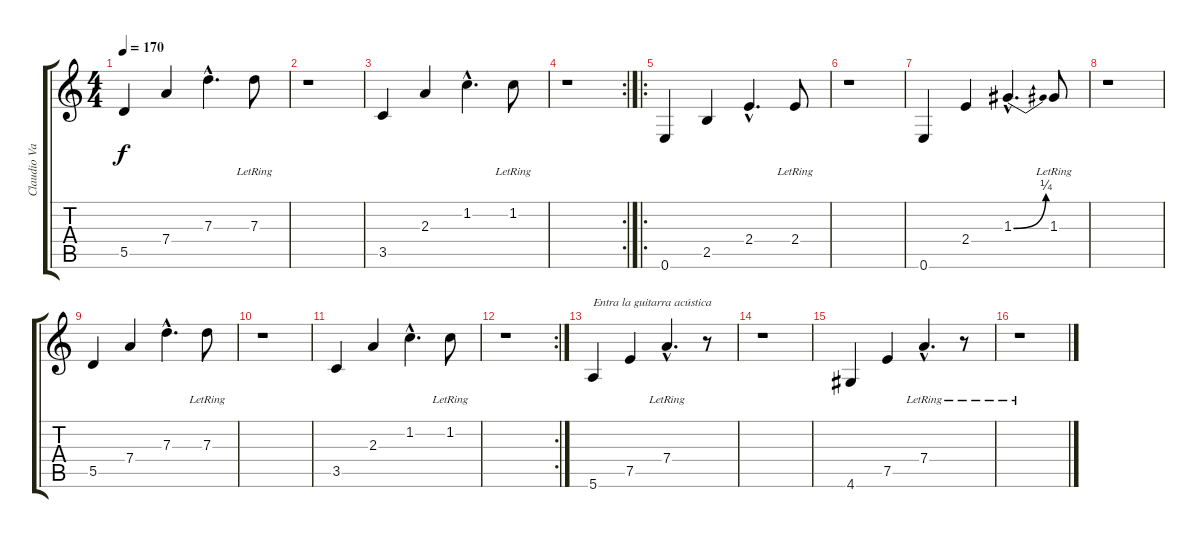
\track ("Claudio Valenzuela (distorción)" "Claudio Va") {instrument distortionguitar}
\staff {score tabs}
\tuning (E4 B3 G3 D3 A2 E2) {hide}
\ts (4 4)
\tempo 170
\clef g2
\ks c
5.5.4{dy f} 7.4.4 7.3{hac}.4{d} 7.3{lr}.8 |
r.1 |
3.5.4 2.3.4 1.2{hac}.4{d} 1.2{lr}.8 |
\rc 2
r.1 |
\ro
0.6.4{instrument electricguitarjazz} 2.5.4 2.4{hac}.4{d} 2.4{lr}.8 |
r.1 |
0.6.4 2.4.4 1.3{be (bend 0 0 60 1) hac}.4{d} 1.3{lr}.8 |
r.1 |
5.5.4 7.4.4 7.3{hac}.4{d} 7.3{lr}.8 |
r.1 |
3.5.4 2.3.4 1.2{hac}.4{d} 1.2{lr}.8 |
\rc 2
r.1 |
5.6.4{txt "Entra la guitarra acústica"} 7.5.4 7.4{hac lr}.4{d} r.8 |
r.1 |
4.6.4 7.5.4 7.4{hac lr}.4{d} r.8 |
r.1
